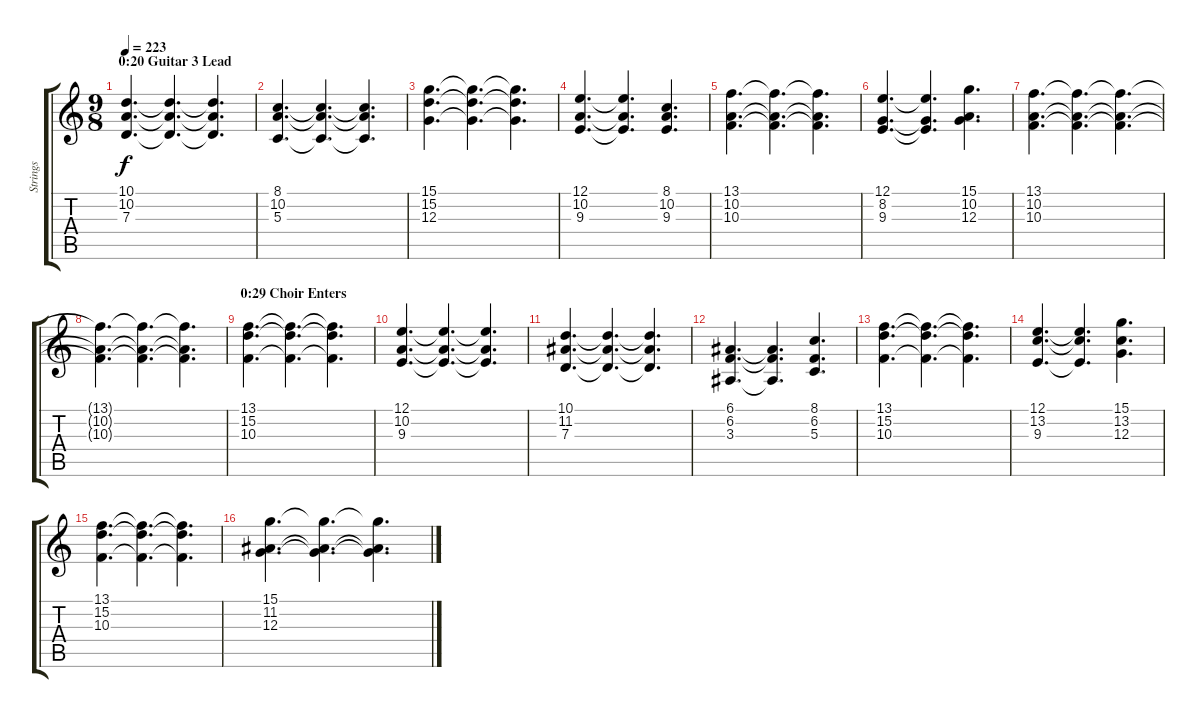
\track ("Strings" "Strings") {instrument stringensemble1}
\staff {score tabs}
\tuning (E4 B3 G3 D3 A2 E2) {hide}
\ts (9 8)
\section ("" "0:20 Guitar 3 Lead")
\tempo 223
\clef g2
\ks c
(10.1 10.2 7.3).4{d dy f} (10.1{t} 10.2{t} 7.3{t}).4{d} (10.1{t} 10.2{t} 7.3{t}).4{d} |
(8.1 10.2 5.3).4{d} (8.1{t} 10.2{t} 5.3{t}).4{d} (8.1{t} 10.2{t} 5.3{t}).4{d} |
(15.1 15.2 12.3).4{d} (15.1{t} 15.2{t} 12.3{t}).4{d} (15.1{t} 15.2{t} 12.3{t}).4{d} |
(12.1 10.2 9.3).4{d} (12.1{t} 10.2{t} 9.3{t}).4{d} (8.1 10.2 9.3).4{d} |
(13.1 10.2 10.3).4{d} (13.1{t} 10.2{t} 10.3{t}).4{d} (13.1{t} 10.2{t} 10.3{t}).4{d} |
(12.1 8.2 9.3).4{d} (12.1{t} 8.2{t} 9.3{t}).4{d} (15.1 10.2 12.3).4{d} |
(13.1 10.2 10.3).4{d} (13.1{t} 10.2{t} 10.3{t}).4{d} (13.1{t} 10.2{t} 10.3{t}).4{d} |
(13.1{t} 10.2{t} 10.3{t}).4{d} (13.1{t} 10.2{t} 10.3{t}).4{d} (13.1{t} 10.2{t} 10.3{t}).4{d} |
\section ("" "0:29 Choir Enters")
(13.1 15.2 10.3).4{d} (13.1{t} 15.2{t} 10.3{t}).4{d} (13.1{t} 15.2{t} 10.3{t}).4{d} |
(12.1 10.2 9.3).4{d} (12.1{t} 10.2{t} 9.3{t}).4{d} (12.1{t} 10.2{t} 9.3{t}).4{d} |
(10.1 11.2 7.3).4{d} (10.1{t} 11.2{t} 7.3{t}).4{d} (10.1{t} 11.2{t} 7.3{t}).4{d} |
(6.1 6.2 3.3).4{d} (6.1{t} 6.2{t} 3.3{t}).4{d} (8.1 6.2 5.3).4{d} |
(13.1 15.2 10.3).4{d} (13.1{t} 15.2{t} 10.3{t}).4{d} (13.1{t} 15.2{t} 10.3{t}).4{d} |
(12.1 13.2 9.3).4{d} (12.1{t} 13.2{t} 9.3{t}).4{d} (15.1 13.2 12.3).4{d} |
(13.1 15.2 10.3).4{d} (13.1{t} 15.2{t} 10.3{t}).4{d} (13.1{t} 15.2{t} 10.3{t}).4{d} |
(15.1 11.2 12.3).4{d} (15.1{t} 11.2{t} 12.3{t}).4{d} (15.1{t} 11.2{t} 12.3{t}).4{d}
